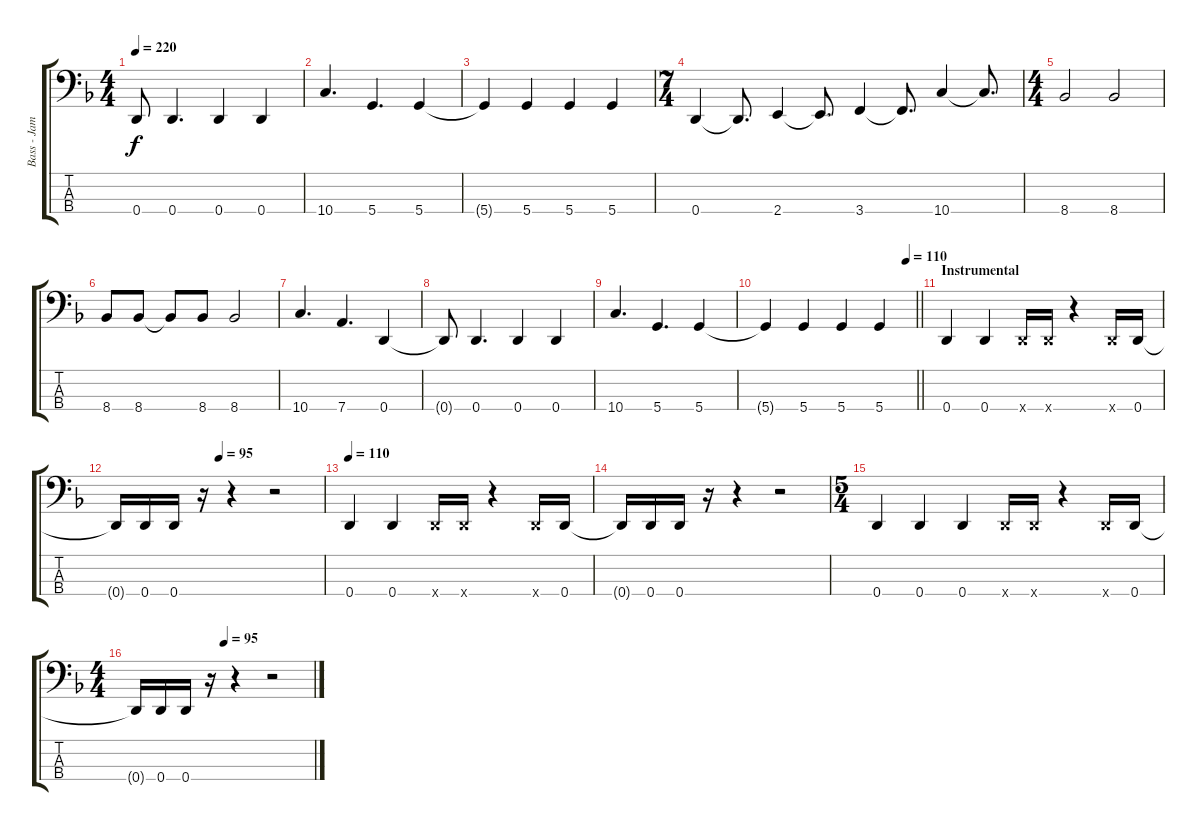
\track ("Bass - James Johnston" "Bass - Jam") {instrument electricbassfinger}
\staff {score tabs}
\tuning (G2 D2 A1 D1) {hide}
\ts (4 4)
\tempo 220
\clef f4
\ks dminor
0.4{t}.8{dy f} 0.4.4{d} 0.4.4 0.4.4 |
10.4.4{d} 5.4.4{d} 5.4.4 |
5.4{t}.4 5.4.4 5.4.4 5.4.4 |
\ts (7 4)
0.4.4 0.4{t}.8{d} 2.4.4 2.4{t}.8{d} 3.4.4 3.4{t}.8{d} 10.4.4 10.4{t}.8{d} |
\ts (4 4)
8.4.2 8.4.2 |
8.4.8 8.4.8 8.4{t}.8 8.4.8 8.4.2 |
10.4.4{d} 7.4.4{d} 0.4.4 |
0.4{t}.8 0.4.4{d} 0.4.4 0.4.4 |
10.4.4{d} 5.4.4{d} 5.4.4 |
\tempo (110 0.9375)
\barLineRight lightlight
5.4{t}.4 5.4.4 5.4.4 5.4.4 |
\section ("" "Instrumental")
0.4.4 0.4.4 0.4{x}.16 0.4{x}.16 r.4 0.4{x}.16 0.4.16 |
\tempo (95 0.5)
0.4{t}.16 0.4.16 0.4.16 r.16 r.4 r.2 |
\tempo 110
0.4.4 0.4.4 0.4{x}.16 0.4{x}.16 r.4 0.4{x}.16 0.4.16 |
0.4{t}.16 0.4.16 0.4.16 r.16 r.4 r.2 |
\ts (5 4)
0.4.4 0.4.4 0.4.4 0.4{x}.16 0.4{x}.16 r.4 0.4{x}.16 0.4.16 |
\ts (4 4)
\tempo (95 0.5)
0.4{t}.16 0.4.16 0.4.16 r.16 r.4 r.2
